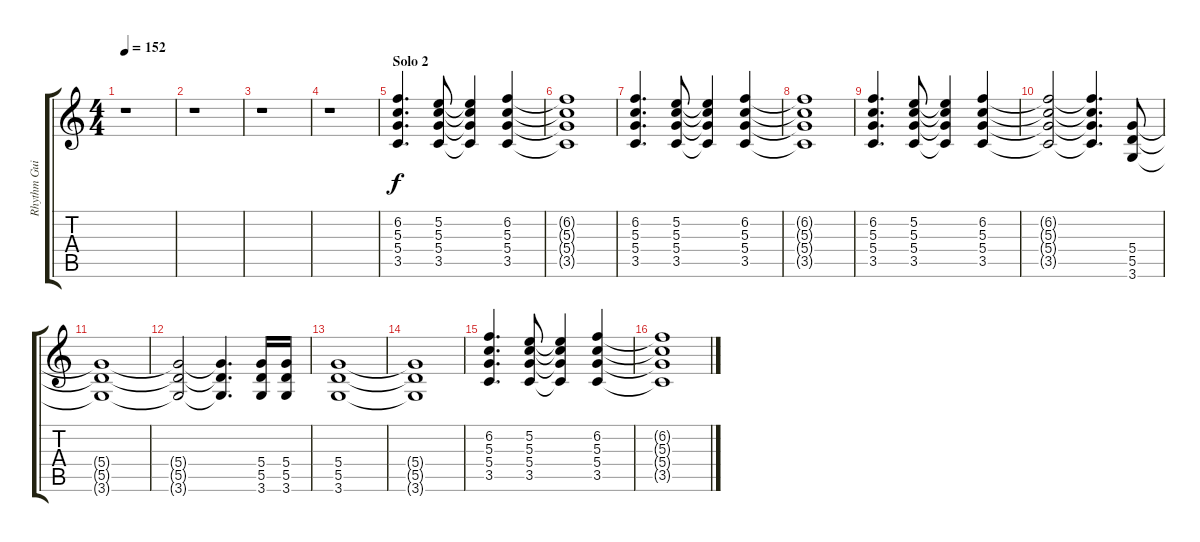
\track ("Rhythm Guitar (Standard Tuning)" "Rhythm Gui") {instrument distortionguitar}
\staff {score tabs}
\tuning (E4 B3 G3 D3 A2 E2) {hide}
\ts (4 4)
\tempo 152
\clef g2
\ks c
r.1{dy f} |
r.1 |
r.1 |
r.1 |
\section ("" "Solo 2")
(6.2 5.3 5.4 3.5).4{d} (5.2 5.3 5.4 3.5).8 (5.2{t} 5.3{t} 5.4{t} 3.5{t}).4 (6.2 5.3 5.4 3.5).4 |
(6.2{t} 5.3{t} 5.4{t} 3.5{t}).1 |
(6.2 5.3 5.4 3.5).4{d} (5.2 5.3 5.4 3.5).8 (5.2{t} 5.3{t} 5.4{t} 3.5{t}).4 (6.2 5.3 5.4 3.5).4 |
(6.2{t} 5.3{t} 5.4{t} 3.5{t}).1 |
(6.2 5.3 5.4 3.5).4{d} (5.2 5.3 5.4 3.5).8 (5.2{t} 5.3{t} 5.4{t} 3.5{t}).4 (6.2 5.3 5.4 3.5).4 |
(6.2{t} 5.3{t} 5.4{t} 3.5{t}).2 (6.2{t} 5.3{t} 5.4{t} 3.5{t}).4{d} (5.4 5.5 3.6).8 |
(5.4{t} 5.5{t} 3.6{t}).1 |
(5.4{t} 5.5{t} 3.6{t}).2 (5.4{t} 5.5{t} 3.6{t}).4{d} (5.4 5.5 3.6).16 (5.4 5.5 3.6).16 |
(5.4 5.5 3.6).1 |
(5.4{t} 5.5{t} 3.6{t}).1 |
(6.2 5.3 5.4 3.5).4{d} (5.2 5.3 5.4 3.5).8 (5.2{t} 5.3{t} 5.4{t} 3.5{t}).4 (6.2 5.3 5.4 3.5).4 |
(6.2{t} 5.3{t} 5.4{t} 3.5{t}).1
